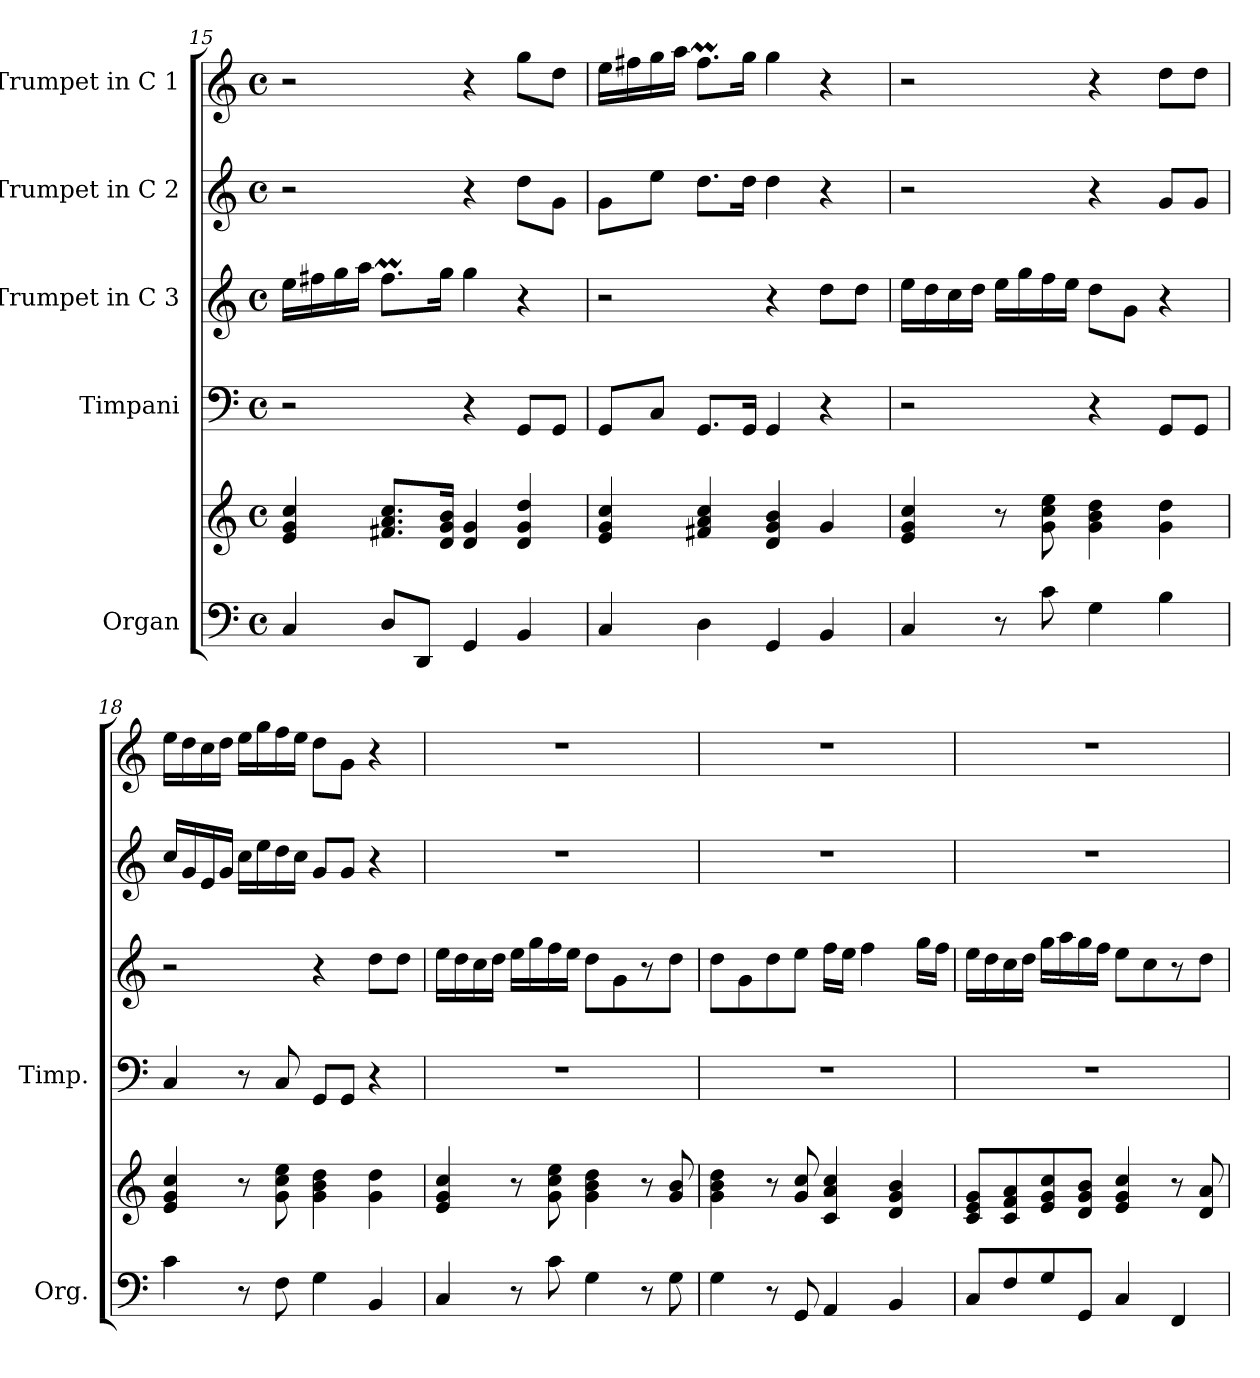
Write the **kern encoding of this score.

**kern	**kern	**kern	**kern	**kern	**kern
*part5	*part5	*part4	*part3	*part2	*part1
*staff6	*staff5	*staff4	*staff3	*staff2	*staff1
*I"Organ	*	*I"Timpani	*I"Trumpet in C 3	*I"Trumpet in C 2	*I"Trumpet in C 1
*I'Org.	*	*I'Timp.	*	*	*
!!LO:PB:g=z
*clefF4	*clefG2	*clefF4	*clefG2	*clefG2	*clefG2
*k[]	*k[]	*k[]	*k[]	*k[]	*k[]
*M4/4	*M4/4	*M4/4	*M4/4	*M4/4	*M4/4
*met(c)	*met(c)	*met(c)	*met(c)	*met(c)	*met(c)
=15	=15	=15	=15	=15	=15
4C/	4e/ 4g/ 4cc/	2r	16ee\LL	2r	2r
.	.	.	16ff#X\	.	.
.	.	.	16gg\	.	.
.	.	.	16aa\JJ	.	.
8D/L	8.f#X/ 8.a/ 8.cc/L	.	8.ff#m\L	.	.
8DD/J	.	.	.	.	.
.	16d/ 16g/ 16b/Jk	.	16gg\Jk	.	.
4GG/	4d/ 4g/	4r	4gg\	4r	4r
4BB/	4d/ 4g/ 4dd/	8GG/L	4r	8dd\L	8gg\L
.	.	8GG/J	.	8g\J	8dd\J
=16	=16	=16	=16	=16	=16
4C/	4e/ 4g/ 4cc/	8GG/L	2r	8g\L	16ee\LL
.	.	.	.	.	16ff#X\
.	.	8C/J	.	8ee\J	16gg\
.	.	.	.	.	16aa\JJ
4D\	4f#X/ 4a/ 4cc/	8.GG/L	.	8.dd\L	8.ff#m\L
.	.	16GG/Jk	.	16dd\Jk	16gg\Jk
4GG/	4d/ 4g/ 4b/	4GG/	4r	4dd\	4gg\
4BB/	4g/	4r	8dd\L	4r	4r
.	.	.	8dd\J	.	.
=17	=17	=17	=17	=17	=17
4C/	4e/ 4g/ 4cc/	2r	16ee\LL	2r	2r
.	.	.	16dd\	.	.
.	.	.	16cc\	.	.
.	.	.	16dd\JJ	.	.
8r	8r	.	16ee\LL	.	.
.	.	.	16gg\	.	.
8c\	8g\ 8cc\ 8ee\	.	16ff\	.	.
.	.	.	16ee\JJ	.	.
4G\	4g\ 4b\ 4dd\	4r	8dd\L	4r	4r
.	.	.	8g\J	.	.
4B\	4g\ 4dd\	8GG/L	4r	8g/L	8dd\L
.	.	8GG/J	.	8g/J	8dd\J
=18	=18	=18	=18	=18	=18
4c\	4e/ 4g/ 4cc/	4C/	2r	16cc/LL	16ee\LL
.	.	.	.	16g/	16dd\
.	.	.	.	16e/	16cc\
.	.	.	.	16g/JJ	16dd\JJ
8r	8r	8r	.	16cc\LL	16ee\LL
.	.	.	.	16ee\	16gg\
8F\	8g\ 8cc\ 8ee\	8C/	.	16dd\	16ff\
.	.	.	.	16cc\JJ	16ee\JJ
4G\	4g\ 4b\ 4dd\	8GG/L	4r	8g/L	8dd\L
.	.	8GG/J	.	8g/J	8g\J
4BB/	4g\ 4dd\	4r	8dd\L	4r	4r
.	.	.	8dd\J	.	.
!!LO:LB:g=z
=19	=19	=19	=19	=19	=19
4C/	4e/ 4g/ 4cc/	1r	16ee\LL	1r	1r
.	.	.	16dd\	.	.
.	.	.	16cc\	.	.
.	.	.	16dd\JJ	.	.
8r	8r	.	16ee\LL	.	.
.	.	.	16gg\	.	.
8c\	8g\ 8cc\ 8ee\	.	16ff\	.	.
.	.	.	16ee\JJ	.	.
4G\	4g\ 4b\ 4dd\	.	8dd\L	.	.
.	.	.	8g\	.	.
8r	8r	.	8r	.	.
8G\	8g/ 8b/	.	8dd\J	.	.
=20	=20	=20	=20	=20	=20
4G\	4g\ 4b\ 4dd\	1r	8dd\L	1r	1r
.	.	.	8g\	.	.
8r	8r	.	8dd\	.	.
8GG/	8g/ 8cc/	.	8ee\J	.	.
4AA/	4c/ 4a/ 4cc/	.	16ff\LL	.	.
.	.	.	16ee\JJ	.	.
.	.	.	4ff\	.	.
4BB/	4d/ 4g/ 4b/	.	.	.	.
.	.	.	16gg\LL	.	.
.	.	.	16ff\JJ	.	.
=21	=21	=21	=21	=21	=21
8C/L	8c/ 8e/ 8g/L	1r	16ee\LL	1r	1r
.	.	.	16dd\	.	.
8F/	8c/ 8f/ 8a/	.	16cc\	.	.
.	.	.	16dd\JJ	.	.
8G/	8e/ 8g/ 8cc/	.	16gg\LL	.	.
.	.	.	16aa\	.	.
8GG/J	8d/ 8g/ 8b/J	.	16gg\	.	.
.	.	.	16ff\JJ	.	.
4C/	4e/ 4g/ 4cc/	.	8ee\L	.	.
.	.	.	8cc\	.	.
4FF/	8r	.	8r	.	.
.	8d/ 8a/	.	8dd\J	.	.
=	=	=	=	=	=
*-	*-	*-	*-	*-	*-
